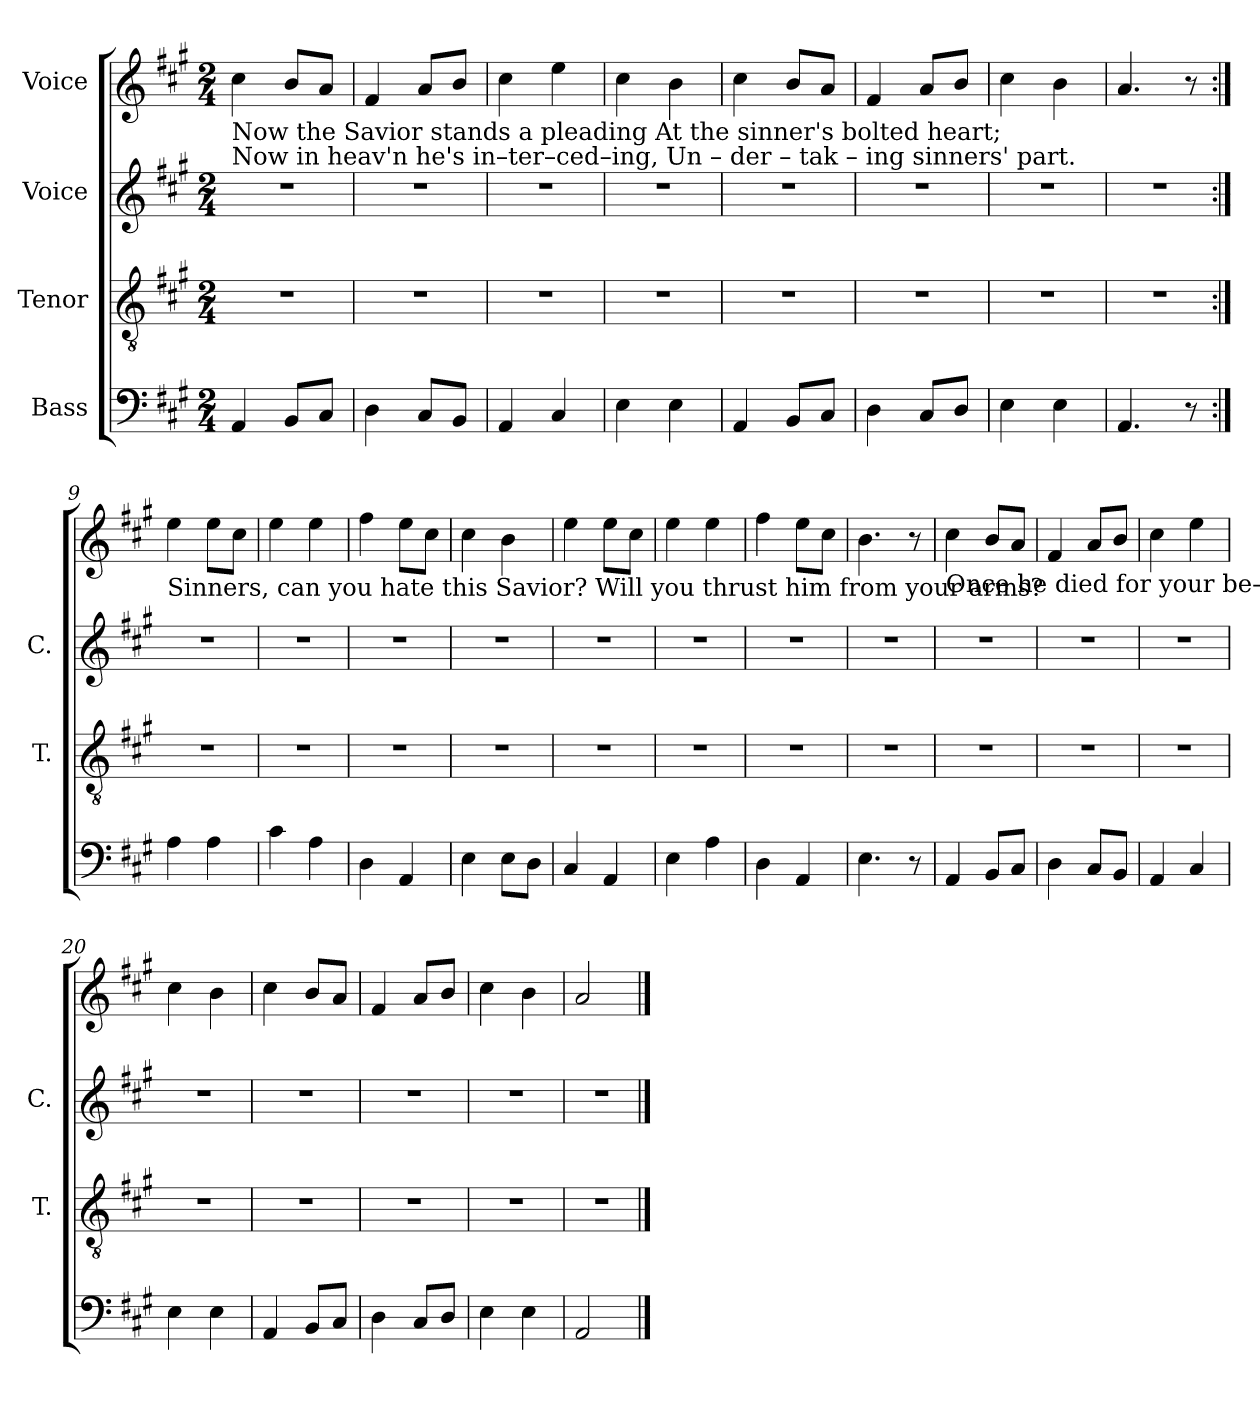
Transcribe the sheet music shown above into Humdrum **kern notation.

**kern	**kern	**kern	**kern
*part4	*part3	*part2	*part1
*staff4	*staff3	*staff2	*staff1
*I"Bass	*I"Tenor	*I"Voice	*I"Voice
*	*I'T.	*I'C.	*
*clefF4	*clefGv2	*clefG2	*clefG2
*k[f#c#g#]	*k[f#c#g#]	*k[f#c#g#]	*k[f#c#g#]
*M2/4	*M2/4	*M2/4	*M2/4
*MM90	*MM90	*MM90	*MM90
=1	=1	=1	=1
!	!	!	!LO:TX:b:t=Now   the   Savior  stands   a   pleading   At   the        sinner's      bolted    heart;
!	!	!	!LO:TX:b:t=Now    in     heav'n  he's in–ter–ced–ing,  Un – der – tak – ing    sinners'    part.
4AA!/	2r	2r	4cc#!\
8BB!/L	.	.	8b!/L
8C#!/J	.	.	8a!/J
=2	=2	=2	=2
4D!\	2r	2r	4f#!/
8C#!/L	.	.	8a!/L
8BB!/J	.	.	8b!/J
=3	=3	=3	=3
4AA!/	2r	2r	4cc#!\
4C#!/	.	.	4ee!\
=4	=4	=4	=4
4E!\	2r	2r	4cc#!\
4E!\	.	.	4b!\
=5	=5	=5	=5
4AA!/	2r	2r	4cc#!\
8BB!/L	.	.	8b!/L
8C#!/J	.	.	8a!/J
=6	=6	=6	=6
4D!\	2r	2r	4f#!/
8C#!/L	.	.	8a!/L
8D!/J	.	.	8b!/J
=7	=7	=7	=7
4E!\	2r	2r	4cc#!\
4E!\	.	.	4b!\
=8	=8	=8	=8
4.AA!/	2r	2r	4.a!/
8r	.	.	8r
=9:|!	=9:|!	=9:|!	=9:|!
!	!	!	!LO:TX:b:t=Sinners,   can  you  hate  this   Savior?       Will you thrust him from your arms?
4A!\	2r	2r	4ee!\
4A!\	.	.	8ee!\L
.	.	.	8cc#!\J
=10	=10	=10	=10
4c#!\	2r	2r	4ee!\
4A!\	.	.	4ee!\
=11	=11	=11	=11
4D!\	2r	2r	4ff#!\
4AA!/	.	.	8ee!\L
.	.	.	8cc#!\J
=12	=12	=12	=12
4E!\	2r	2r	4cc#!\
8E!\L	.	.	4b!\
8D!\J	.	.	.
=13	=13	=13	=13
4C#!/	2r	2r	4ee!\
4AA!/	.	.	8ee!\L
.	.	.	8cc#!\J
=14	=14	=14	=14
4E!\	2r	2r	4ee!\
4A!\	.	.	4ee!\
=15	=15	=15	=15
4D!\	2r	2r	4ff#!\
4AA!/	.	.	8ee!\L
.	.	.	8cc#!\J
=16	=16	=16	=16
4.E!\	2r	2r	4.b!\
8r	.	.	8r
!!LO:LB:g=z
=17	=17	=17	=17
!	!	!	!LO:TX:b:t=Once   he      died   for     your  be– ha – vior,   Now  he     calls   you     to   his    arms.
4AA!/	2r	2r	4cc#!\
8BB!/L	.	.	8b!/L
8C#!/J	.	.	8a!/J
=18	=18	=18	=18
4D!\	2r	2r	4f#!/
8C#!/L	.	.	8a!/L
8BB!/J	.	.	8b!/J
=19	=19	=19	=19
4AA!/	2r	2r	4cc#!\
4C#!/	.	.	4ee!\
=20	=20	=20	=20
4E!\	2r	2r	4cc#!\
4E!\	.	.	4b!\
=21	=21	=21	=21
4AA!/	2r	2r	4cc#!\
8BB!/L	.	.	8b!/L
8C#!/J	.	.	8a!/J
=22	=22	=22	=22
4D!\	2r	2r	4f#!/
8C#!/L	.	.	8a!/L
8D!/J	.	.	8b!/J
=23	=23	=23	=23
4E!\	2r	2r	4cc#!\
4E!\	.	.	4b!\
=24	=24	=24	=24
2AA!/	2r	2r	2a!/
==	==	==	==
*-	*-	*-	*-
